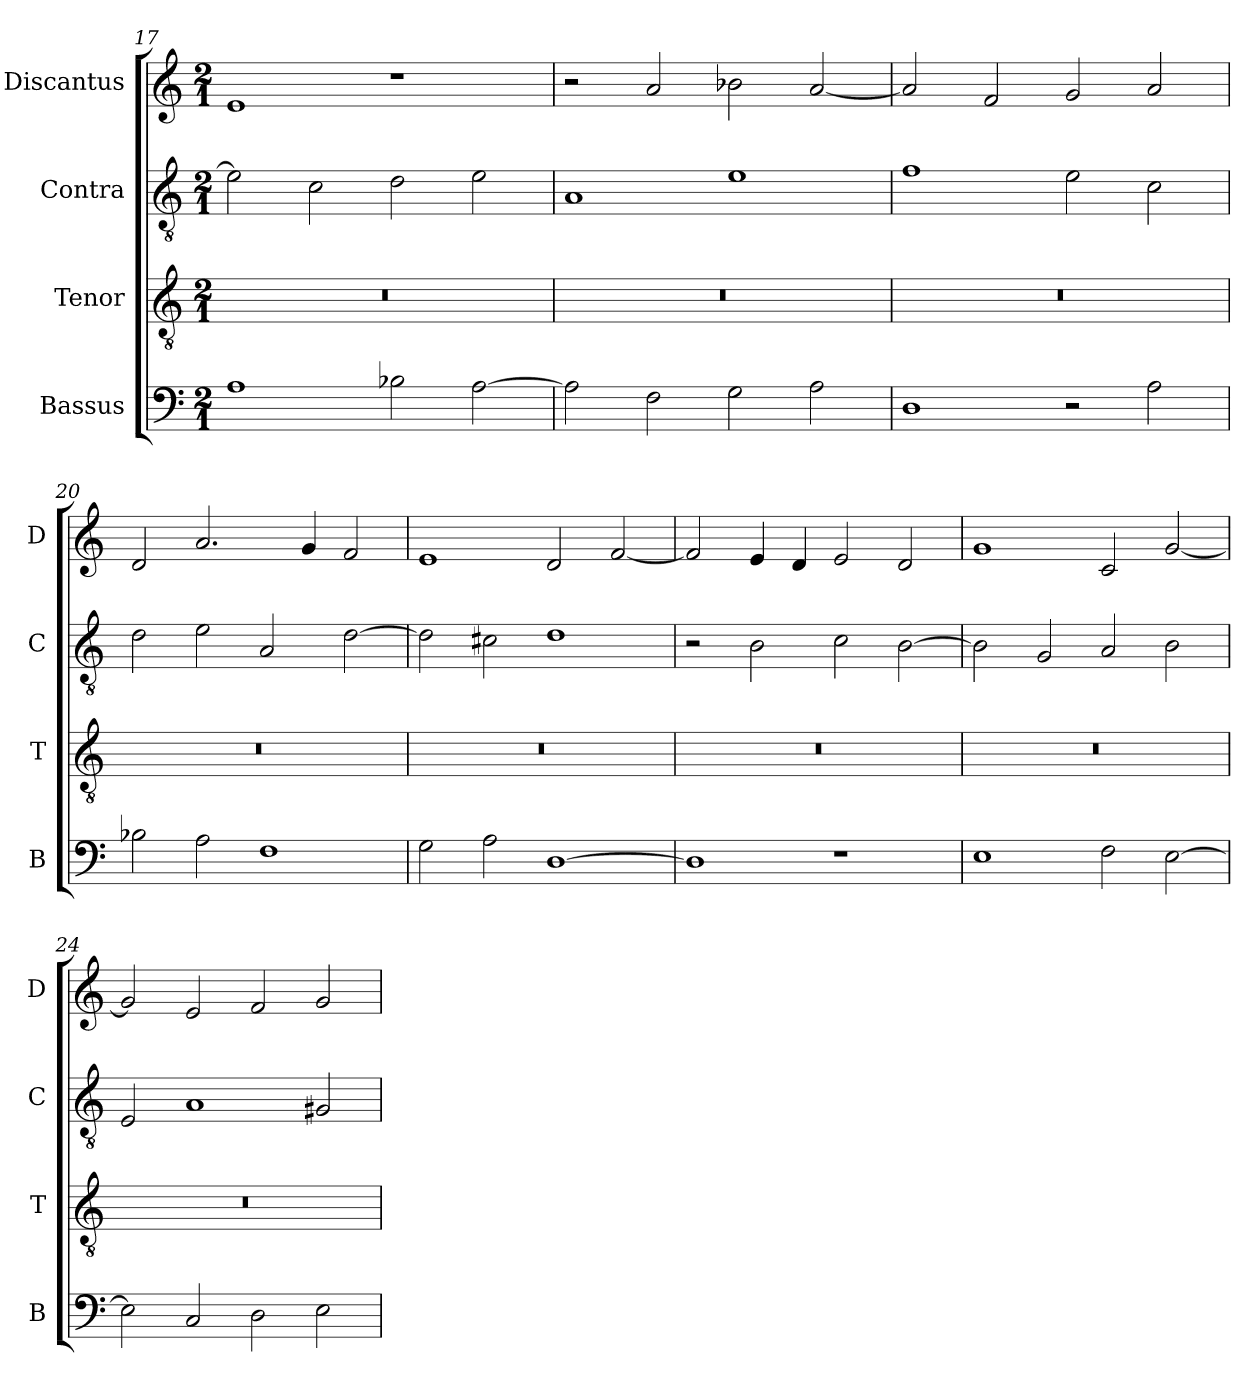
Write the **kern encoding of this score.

**kern	**kern	**kern	**kern
*part4	*part3	*part2	*part1
*staff4	*staff3	*staff2	*staff1
*I"Bassus	*I"Tenor	*I"Contra	*I"Discantus
*I'B	*I'T	*I'C	*I'D
*clefF4	*clefGv2	*clefGv2	*clefG2
*k[]	*k[]	*k[]	*k[]
*M2/1	*M2/1	*M2/1	*M2/1
=17	=17	=17	=17
1A	0r	2e\]	1e
.	.	2c\	.
2B-X\	.	2d\	1r
[2A\	.	2e\	.
=18	=18	=18	=18
2A\]	0r	1A	2r
2F\	.	.	2a/
2G\	.	1e	2b-X\
2A\	.	.	[2a/
=19	=19	=19	=19
1D	0r	1f	2a/]
.	.	.	2f/
2r	.	2e\	2g/
2A\	.	2c\	2a/
=20	=20	=20	=20
2B-X\	0r	2d\	2d/
2A\	.	2e\	2.a/
1F	.	2A/	.
.	.	.	4g/
.	.	[2d\	2f/
=21	=21	=21	=21
2G\	0r	2d\]	1e
2A\	.	2c#X\	.
[1D	.	1d	2d/
.	.	.	[2f/
=22	=22	=22	=22
1D]	0r	2r	2f/]
.	.	2B\	4e/
.	.	.	4d/
1r	.	2c\	2e/
.	.	[2B\	2d/
=23	=23	=23	=23
1E	0r	2B\]	1g
.	.	2G/	.
2F\	.	2A/	2c/
[2E\	.	2B\	[2g/
=24	=24	=24	=24
2E\]	0r	2E/	2g/]
2C/	.	1A	2e/
2D\	.	.	2f/
2E\	.	2G#X/	2g/
=	=	=	=
*-	*-	*-	*-
